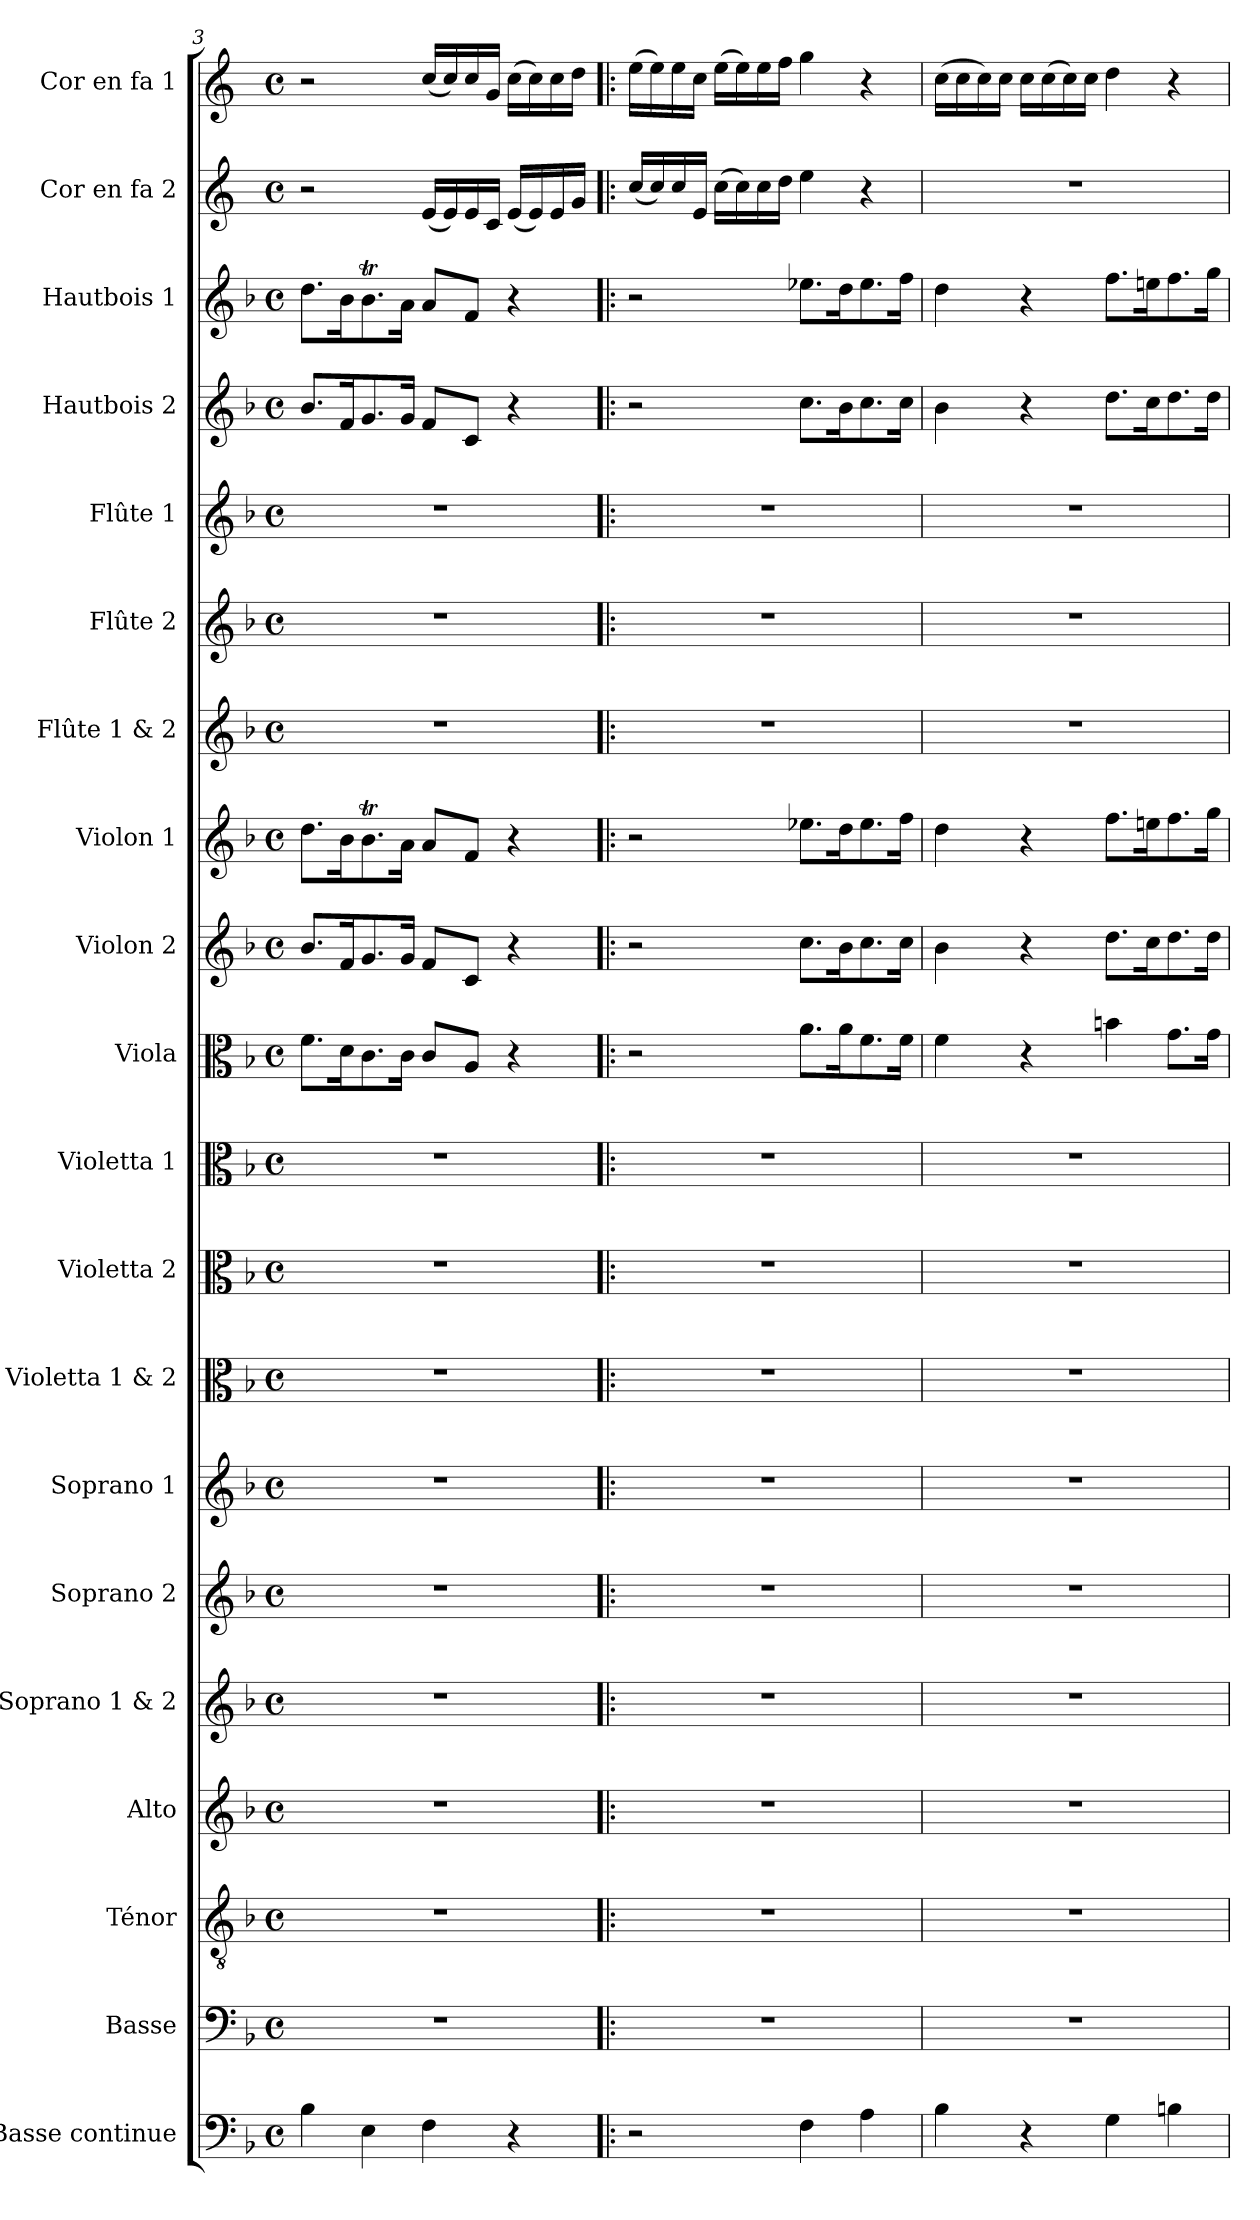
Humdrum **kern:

**kern	**kern	**kern	**kern	**kern	**kern	**kern	**kern	**kern	**kern	**kern	**kern	**kern	**kern	**kern	**kern	**kern	**kern	**kern	**kern
*part20	*part19	*part18	*part17	*part16	*part15	*part14	*part13	*part12	*part11	*part10	*part9	*part8	*part7	*part6	*part5	*part4	*part3	*part2	*part1
*staff20	*staff19	*staff18	*staff17	*staff16	*staff15	*staff14	*staff13	*staff12	*staff11	*staff10	*staff9	*staff8	*staff7	*staff6	*staff5	*staff4	*staff3	*staff2	*staff1
*I"Basse continue	*I"Basse	*I"Ténor	*I"Alto	*I"Soprano 1 & 2	*I"Soprano 2	*I"Soprano 1	*I"Violetta 1 & 2	*I"Violetta 2	*I"Violetta 1	*I"Viola	*I"Violon 2	*I"Violon 1	*I"Flûte 1 & 2	*I"Flûte 2	*I"Flûte 1	*I"Hautbois 2	*I"Hautbois 1	*I"Cor en fa 2	*I"Cor en fa 1
*I'BC	*I'Bas	*I'T	*I'A	*	*I'S 2	*I'S 1	*	*I'Vta 2	*I'Vta 1	*I'Vla	*I'Vln 2	*I'Vln 1	*	*I'Fl 2	*I'Fl 1	*I'Hb 2	*I'Hb 1	*I'Cor 2	*I'Cor 1
*clefF4	*clefF4	*clefGv2	*clefG2	*clefG2	*clefG2	*clefG2	*clefC3	*clefC3	*clefC3	*clefC3	*clefG2	*clefG2	*clefG2	*clefG2	*clefG2	*clefG2	*clefG2	*clefG2	*clefG2
*ITrd7c12	*	*	*	*	*	*	*	*	*	*	*	*	*	*	*	*	*	*ITrd4c7	*ITrd4c7
*k[b-]	*k[b-]	*k[b-]	*k[b-]	*k[b-]	*k[b-]	*k[b-]	*k[b-]	*k[b-]	*k[b-]	*k[b-]	*k[b-]	*k[b-]	*k[b-]	*k[b-]	*k[b-]	*k[b-]	*k[b-]	*k[b-]	*k[b-]
*F:	*F:	*F:	*F:	*F:	*F:	*F:	*F:	*F:	*F:	*F:	*F:	*F:	*F:	*F:	*F:	*F:	*F:	*F:	*F:
*M4/4	*M4/4	*M4/4	*M4/4	*M4/4	*M4/4	*M4/4	*M4/4	*M4/4	*M4/4	*M4/4	*M4/4	*M4/4	*M4/4	*M4/4	*M4/4	*M4/4	*M4/4	*M4/4	*M4/4
*met(c)	*met(c)	*met(c)	*met(c)	*met(c)	*met(c)	*met(c)	*met(c)	*met(c)	*met(c)	*met(c)	*met(c)	*met(c)	*met(c)	*met(c)	*met(c)	*met(c)	*met(c)	*met(c)	*met(c)
=3	=3	=3	=3	=3	=3	=3	=3	=3	=3	=3	=3	=3	=3	=3	=3	=3	=3	=3	=3
4BB-\	1r	1r	1r	1r	1r	1r	1r	1r	1r	8.f\L	8.b-/L	8.dd\L	1r	1r	1r	8.b-/L	8.dd\L	2r	2r
.	.	.	.	.	.	.	.	.	.	16d\k	16f/k	16b-\k	.	.	.	16f/k	16b-\k	.	.
4EE\	.	.	.	.	.	.	.	.	.	8.c\	8.g/	8.b-T\	.	.	.	8.g/	8.b-T\	.	.
.	.	.	.	.	.	.	.	.	.	16c\Jk	16g/Jk	16a\Jk	.	.	.	16g/Jk	16a\Jk	.	.
4FF\	.	.	.	.	.	.	.	.	.	8c/L	8f/L	8a/L	.	.	.	8f/L	8a/L	(<16A/LL	(<16f/LL
.	.	.	.	.	.	.	.	.	.	.	.	.	.	.	.	.	.	16A/)	16f/)
.	.	.	.	.	.	.	.	.	.	8A/J	8c/J	8f/J	.	.	.	8c/J	8f/J	16A/	16f/
.	.	.	.	.	.	.	.	.	.	.	.	.	.	.	.	.	.	16F/JJ	16c/JJ
4r	.	.	.	.	.	.	.	.	.	4r	4r	4r	.	.	.	4r	4r	(<16A/LL	(>16f\LL
.	.	.	.	.	.	.	.	.	.	.	.	.	.	.	.	.	.	16A/)	16f\)
.	.	.	.	.	.	.	.	.	.	.	.	.	.	.	.	.	.	16A/	16f\
.	.	.	.	.	.	.	.	.	.	.	.	.	.	.	.	.	.	16c/JJ	16g\JJ
=4!|:	=4!|:	=4!|:	=4!|:	=4!|:	=4!|:	=4!|:	=4!|:	=4!|:	=4!|:	=4!|:	=4!|:	=4!|:	=4!|:	=4!|:	=4!|:	=4!|:	=4!|:	=4!|:	=4!|:
2r	1r	1r	1r	1r	1r	1r	1r	1r	1r	2r	2r	2r	1r	1r	1r	2r	2r	(<16f/LL	(>16a\LL
.	.	.	.	.	.	.	.	.	.	.	.	.	.	.	.	.	.	16f/)	16a\)
.	.	.	.	.	.	.	.	.	.	.	.	.	.	.	.	.	.	16f/	16a\
.	.	.	.	.	.	.	.	.	.	.	.	.	.	.	.	.	.	16A/JJ	16f\JJ
.	.	.	.	.	.	.	.	.	.	.	.	.	.	.	.	.	.	(>16f\LL	(>16a\LL
.	.	.	.	.	.	.	.	.	.	.	.	.	.	.	.	.	.	16f\)	16a\)
.	.	.	.	.	.	.	.	.	.	.	.	.	.	.	.	.	.	16f\	16a\
.	.	.	.	.	.	.	.	.	.	.	.	.	.	.	.	.	.	16g\JJ	16b-\JJ
4FF\	.	.	.	.	.	.	.	.	.	8.a\L	8.cc\L	8.ee-X\L	.	.	.	8.cc\L	8.ee-X\L	4a\	4cc\
.	.	.	.	.	.	.	.	.	.	16a\k	16b-\k	16dd\k	.	.	.	16b-\k	16dd\k	.	.
4AA\	.	.	.	.	.	.	.	.	.	8.f\	8.cc\	8.ee-\	.	.	.	8.cc\	8.ee-\	4r	4r
.	.	.	.	.	.	.	.	.	.	16f\Jk	16cc\Jk	16ff\Jk	.	.	.	16cc\Jk	16ff\Jk	.	.
=5	=5	=5	=5	=5	=5	=5	=5	=5	=5	=5	=5	=5	=5	=5	=5	=5	=5	=5	=5
4BB-\	1r	1r	1r	1r	1r	1r	1r	1r	1r	4f\	4b-\	4dd\	1r	1r	1r	4b-\	4dd\	1r	(>16f\LL
.	.	.	.	.	.	.	.	.	.	.	.	.	.	.	.	.	.	.	16f\
.	.	.	.	.	.	.	.	.	.	.	.	.	.	.	.	.	.	.	16f\)
.	.	.	.	.	.	.	.	.	.	.	.	.	.	.	.	.	.	.	16f\JJ
4r	.	.	.	.	.	.	.	.	.	4r	4r	4r	.	.	.	4r	4r	.	16f\LL
.	.	.	.	.	.	.	.	.	.	.	.	.	.	.	.	.	.	.	(>16f\
.	.	.	.	.	.	.	.	.	.	.	.	.	.	.	.	.	.	.	16f\)
.	.	.	.	.	.	.	.	.	.	.	.	.	.	.	.	.	.	.	16f\JJ
4GG\	.	.	.	.	.	.	.	.	.	4bn\	8.dd\L	8.ff\L	.	.	.	8.dd\L	8.ff\L	.	4g\
.	.	.	.	.	.	.	.	.	.	.	16cc\k	16eeni\k	.	.	.	16cc\k	16eeni\k	.	.
4BBn\	.	.	.	.	.	.	.	.	.	8.g\L	8.dd\	8.ff\	.	.	.	8.dd\	8.ff\	.	4r
.	.	.	.	.	.	.	.	.	.	16g\Jk	16dd\Jk	16gg\Jk	.	.	.	16dd\Jk	16gg\Jk	.	.
=	=	=	=	=	=	=	=	=	=	=	=	=	=	=	=	=	=	=	=
*-	*-	*-	*-	*-	*-	*-	*-	*-	*-	*-	*-	*-	*-	*-	*-	*-	*-	*-	*-
